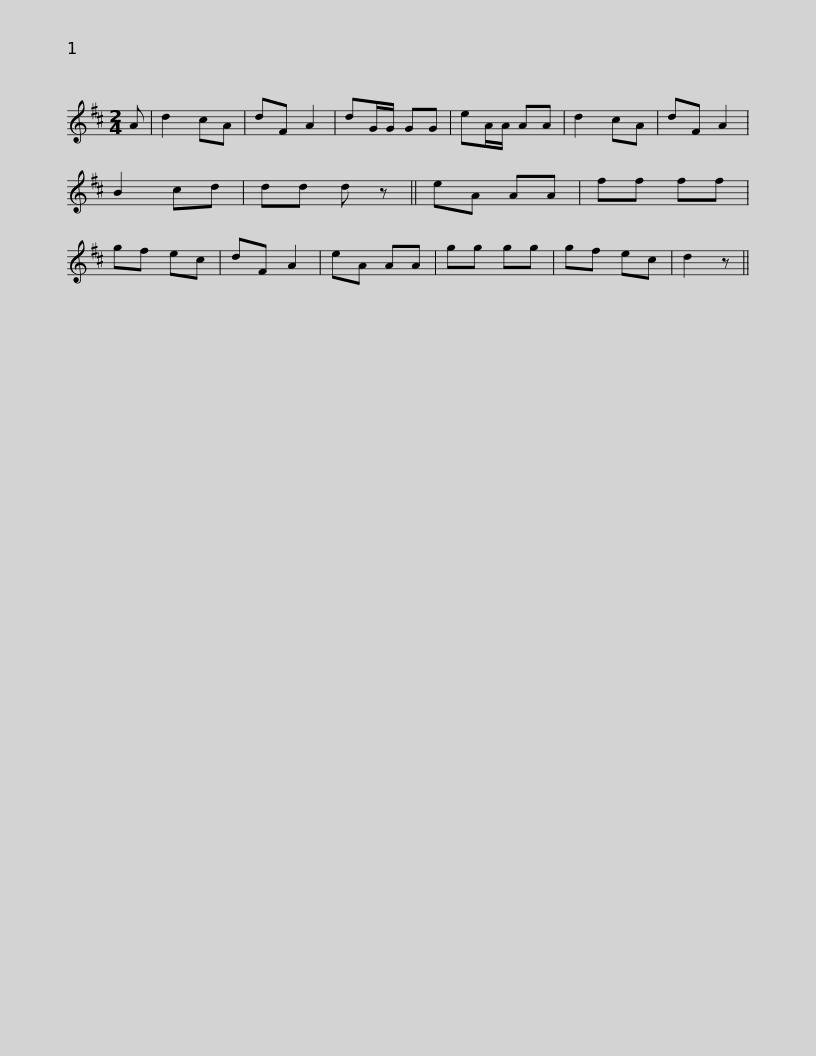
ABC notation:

X:1
L:1/8
M:2/4
I:linebreak $
K:D
V:1 treble
V:1
 A | d2 cA | dF A2 | dG/G/ GG | eA/A/ AA | %5
 d2 cA | dF A2 | B2 cd | dd d z || eA AA | %10
 ff ff | gf ec |$ dF A2 | eA AA | gg gg | %15
 gf ec | d2 z || %17
